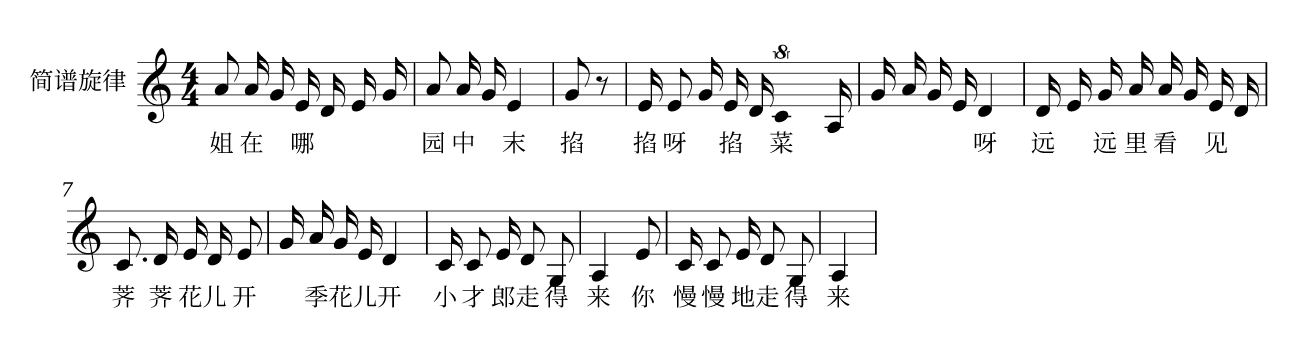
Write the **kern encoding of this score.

**kern	**text
*part1	*part1
*staff1	*staff1
*I"简谱旋律	*
*k[]	*
*M4/4	*
=1	=1
8a	姐
16a	在
16g	.
16e	哪
16d	.
16e	.
16g	.
=2	=2
8a	园
16a	中
16g	.
4e	末
=3	=3
8g	掐
8r	.
=4	=4
16e	掐
8e	呀
16g	.
16e	掐
16d	.
!LO:N:vis=4	!
16%5c	菜
16A	.
=5	=5
16g	.
16a	.
16g	.
16e	.
4d	呀
=6	=6
16d	远
16e	.
16g	远
16a	里
16a	看
16g	.
16e	见
16d	.
=7	=7
8.c	荠
16d	荠
16e	花
16d	儿
8e	开
=8	=8
16g	.
16a	季
16g	花
16e	儿
4d	开
=9	=9
16c	小
8c	才
16e	郎
8d	走
8G	得
=10	=10
4A	来
8e	你
=11	=11
16c	慢
8c	慢
16e	地
8d	走
8G	得
=12	=12
4A	来
=	=
*-	*-
